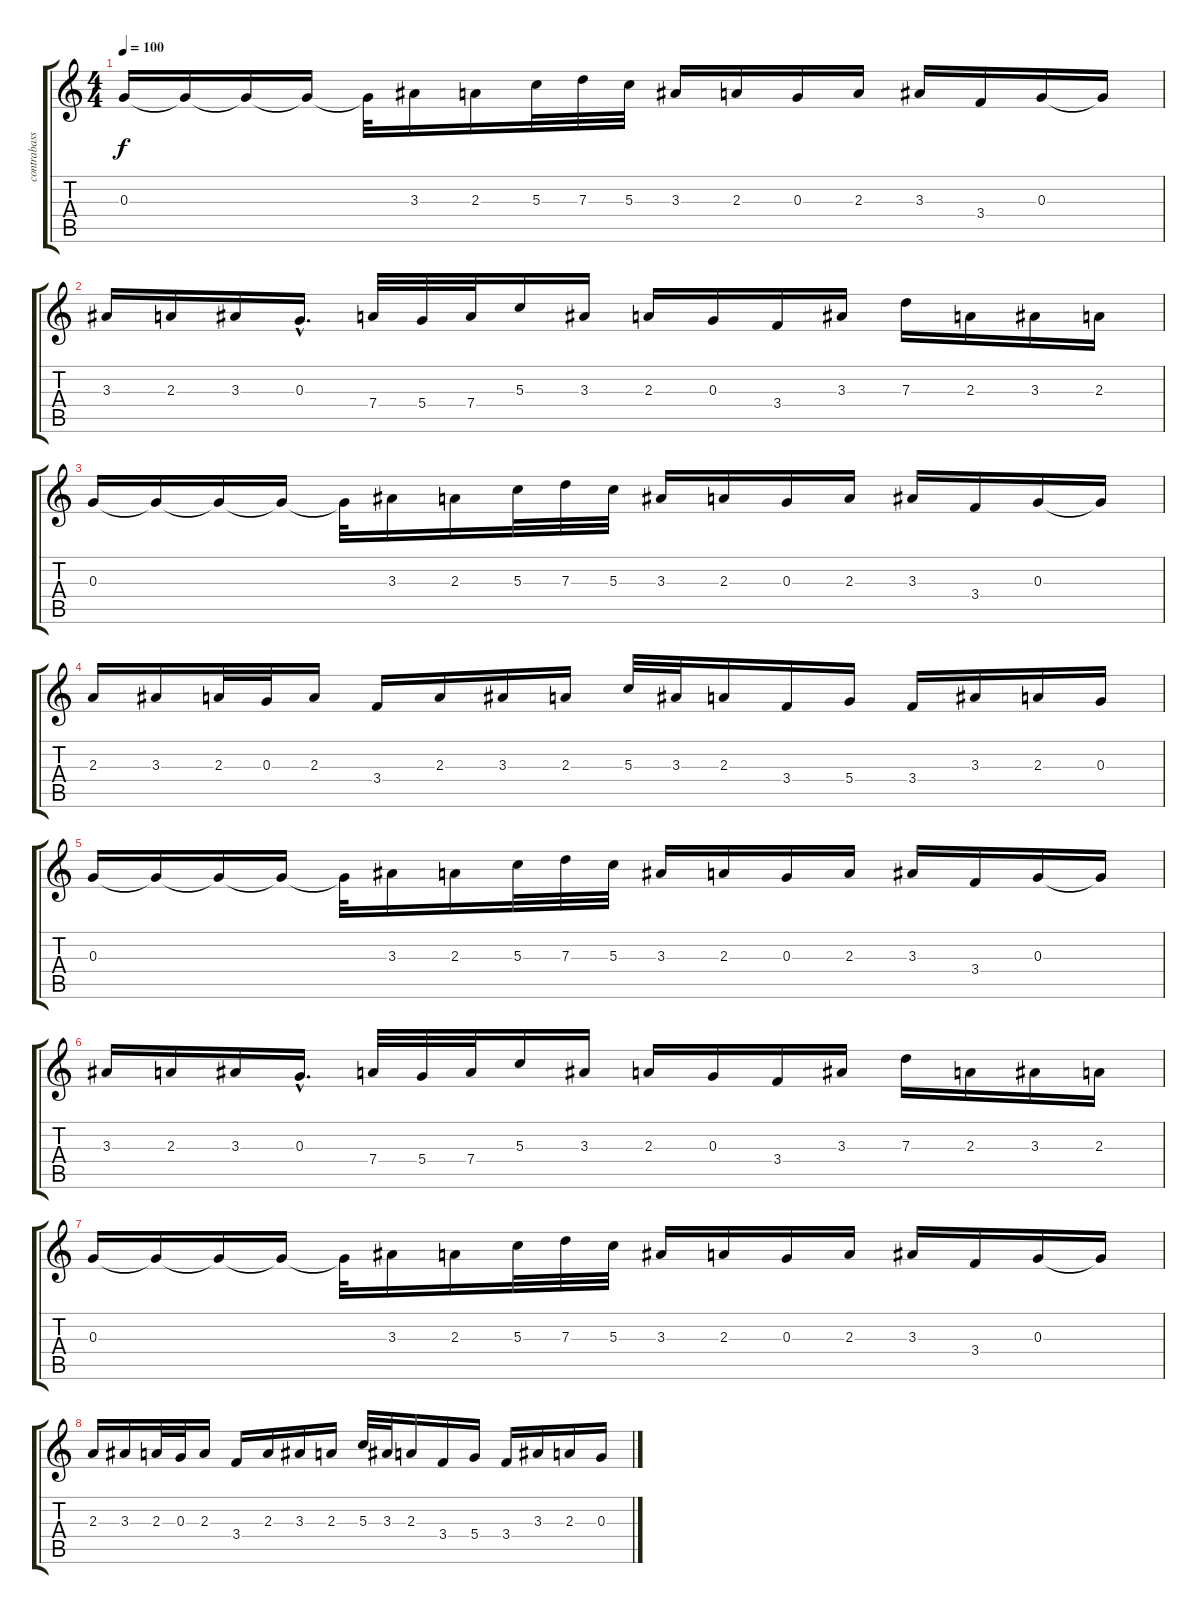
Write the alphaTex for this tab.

\track ("contrabass" "contrabass") {instrument contrabass}
\staff {score tabs}
\tuning (E4 B3 G3 D3 A2 E2) {hide}
\ts (4 4)
\tempo 100
\clef g2
\ks c
0.3.16{dy f instrument contrabass} 0.3{t}.16 0.3{t}.16 0.3{t}.16 0.3{t}.32 3.3.16 2.3.16 5.3.32 7.3.32 5.3.32 3.3.16 2.3.16 0.3.16 2.3.16 3.3.16 3.4.16 0.3.16 0.3{t}.16 |
3.3.16 2.3.16 3.3.16 0.3{hac}.16{d} 7.4.32 5.4.32 7.4.32 5.3.16 3.3.16 2.3.16 0.3.16 3.4.16 3.3.16 7.3.16 2.3.16 3.3.16 2.3.16 |
0.3.16 0.3{t}.16 0.3{t}.16 0.3{t}.16 0.3{t}.32 3.3.16 2.3.16 5.3.32 7.3.32 5.3.32 3.3.16 2.3.16 0.3.16 2.3.16 3.3.16 3.4.16 0.3.16 0.3{t}.16 |
2.3.16 3.3.16 2.3.32 0.3.32 2.3.16 3.4.16 2.3.16 3.3.16 2.3.16 5.3.32 3.3.32 2.3.16 3.4.16 5.4.16 3.4.16 3.3.16 2.3.16 0.3.16 |
0.3.16 0.3{t}.16 0.3{t}.16 0.3{t}.16 0.3{t}.32 3.3.16 2.3.16 5.3.32 7.3.32 5.3.32 3.3.16 2.3.16 0.3.16 2.3.16 3.3.16 3.4.16 0.3.16 0.3{t}.16 |
3.3.16 2.3.16 3.3.16 0.3{hac}.16{d} 7.4.32 5.4.32 7.4.32 5.3.16 3.3.16 2.3.16 0.3.16 3.4.16 3.3.16 7.3.16 2.3.16 3.3.16 2.3.16 |
0.3.16 0.3{t}.16 0.3{t}.16 0.3{t}.16 0.3{t}.32 3.3.16 2.3.16 5.3.32 7.3.32 5.3.32 3.3.16 2.3.16 0.3.16 2.3.16 3.3.16 3.4.16 0.3.16 0.3{t}.16 |
2.3.16 3.3.16 2.3.32 0.3.32 2.3.16 3.4.16 2.3.16 3.3.16 2.3.16 5.3.32 3.3.32 2.3.16 3.4.16 5.4.16 3.4.16 3.3.16 2.3.16 0.3.16
